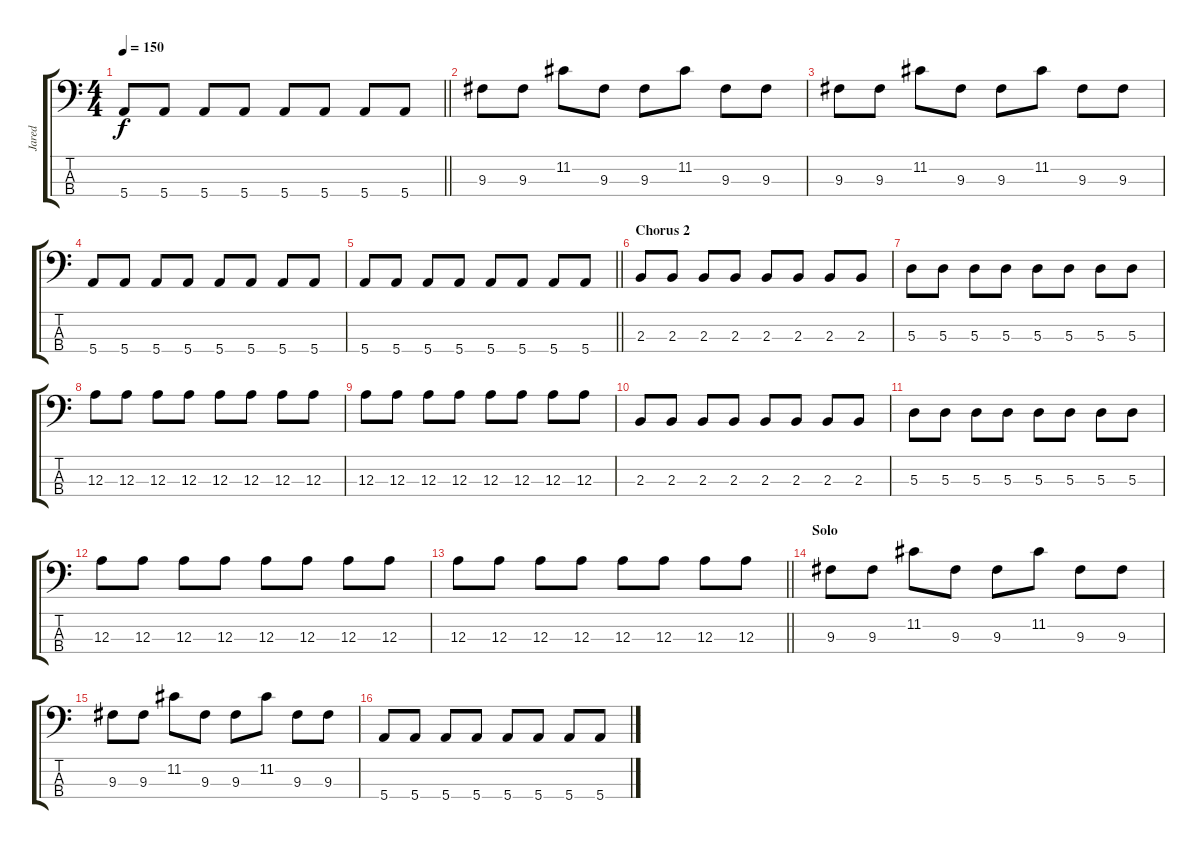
\track ("Jared" "Jared") {instrument electricbasspick}
\staff {score tabs}
\tuning (G2 D2 A1 E1) {hide}
\ts (4 4)
\tempo 150
\clef f4
\barLineRight lightlight
\ks c
5.4.8{dy f} 5.4.8 5.4.8 5.4.8 5.4.8 5.4.8 5.4.8 5.4.8 |
9.3.8 9.3.8 11.2.8 9.3.8 9.3.8 11.2.8 9.3.8 9.3.8 |
9.3.8 9.3.8 11.2.8 9.3.8 9.3.8 11.2.8 9.3.8 9.3.8 |
5.4.8 5.4.8 5.4.8 5.4.8 5.4.8 5.4.8 5.4.8 5.4.8 |
\barLineRight lightlight
5.4.8 5.4.8 5.4.8 5.4.8 5.4.8 5.4.8 5.4.8 5.4.8 |
\section ("" "Chorus 2")
2.3.8 2.3.8 2.3.8 2.3.8 2.3.8 2.3.8 2.3.8 2.3.8 |
5.3.8 5.3.8 5.3.8 5.3.8 5.3.8 5.3.8 5.3.8 5.3.8 |
12.3.8 12.3.8 12.3.8 12.3.8 12.3.8 12.3.8 12.3.8 12.3.8 |
12.3.8 12.3.8 12.3.8 12.3.8 12.3.8 12.3.8 12.3.8 12.3.8 |
2.3.8 2.3.8 2.3.8 2.3.8 2.3.8 2.3.8 2.3.8 2.3.8 |
5.3.8 5.3.8 5.3.8 5.3.8 5.3.8 5.3.8 5.3.8 5.3.8 |
12.3.8 12.3.8 12.3.8 12.3.8 12.3.8 12.3.8 12.3.8 12.3.8 |
\barLineRight lightlight
12.3.8 12.3.8 12.3.8 12.3.8 12.3.8 12.3.8 12.3.8 12.3.8 |
\section ("" "Solo")
9.3.8 9.3.8 11.2.8 9.3.8 9.3.8 11.2.8 9.3.8 9.3.8 |
9.3.8 9.3.8 11.2.8 9.3.8 9.3.8 11.2.8 9.3.8 9.3.8 |
5.4.8 5.4.8 5.4.8 5.4.8 5.4.8 5.4.8 5.4.8 5.4.8
